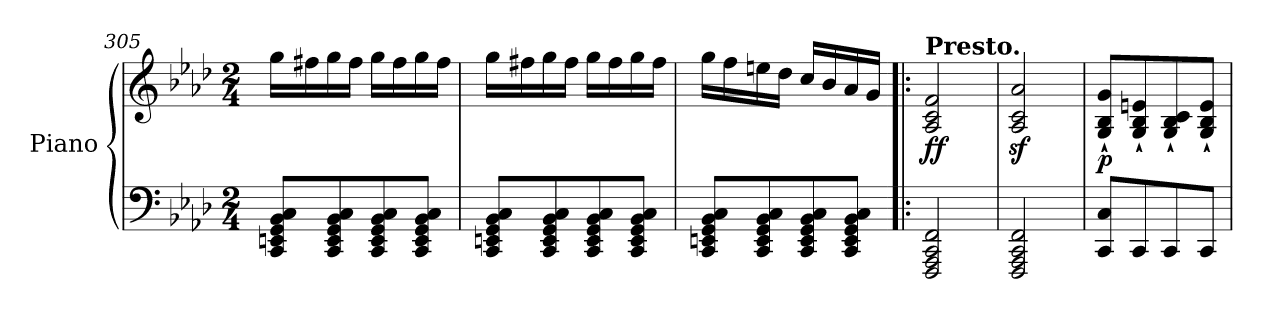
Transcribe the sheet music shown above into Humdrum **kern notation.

**kern	**kern	**dynam
*part1	*part1	*part1
*staff2	*staff1	*staff1/2
*I"Piano	*	*
*I'Pno.	*	*
*clefF4	*clefG2	*
*k[b-e-a-d-]	*k[b-e-a-d-]	*
*M2/4	*M2/4	*
*MM152	*MM152	*
=305	=305	=305
8CC/ 8EEn/ 8GG/ 8BB-/ 8C/L	16gg\LL	.
.	16ff#X\	.
8CC/ 8EE/ 8GG/ 8BB-/ 8C/	16gg\	.
.	16ff#\JJ	.
*	*MM156	*
8CC/ 8EE/ 8GG/ 8BB-/ 8C/	16gg\LL	.
.	16ff#\	.
8CC/ 8EE/ 8GG/ 8BB-/ 8C/J	16gg\	.
.	16ff#\JJ	.
!!LO:LB:g=z
=306	=306	=306
*	*MM160	*
8CC/ 8EEn/ 8GG/ 8BB-/ 8C/L	16gg\LL	.
.	16ff#X\	.
8CC/ 8EE/ 8GG/ 8BB-/ 8C/	16gg\	.
.	16ff#\JJ	.
*	*MM164	*
8CC/ 8EE/ 8GG/ 8BB-/ 8C/	16gg\LL	.
.	16ff#\	.
8CC/ 8EE/ 8GG/ 8BB-/ 8C/J	16gg\	.
.	16ff#\JJ	.
=307	=307	=307
*	*MM168	*
8CC/ 8EEn/ 8GG/ 8BB-/ 8C/L	16gg\LL	.
.	16ff\	.
8CC/ 8EE/ 8GG/ 8BB-/ 8C/	16een\	.
.	16dd-\JJ	.
*	*MM172	*
8CC/ 8EE/ 8GG/ 8BB-/ 8C/	16cc/LL	.
.	16b-/	.
8CC/ 8EE/ 8GG/ 8BB-/ 8C/J	16a-/	.
.	16g/JJ	.
=308!|:	=308!|:	=308!|:
*	*MM190	*
!	!LO:TX:a:B:t=Presto.	!
!	!	!LO:DY:b
2FFF/ 2AAA-/ 2CC/ 2FF/	2A-/ 2c/ 2f/	ff
=309	=309	=309
2FFF/ 2AAA-/ 2CC/ 2FF/	2A-/z< 2c/z< 2a-/z<	.
=310	=310	=310
*	*MM195	*
!	!	!LO:DY:b
8CC/ 8C/L	8G/` 8B-/` 8g/`L	p
8CC/	8G/` 8B-/` 8en/`	.
8CC/	8G/` 8B-/` 8c/`	.
8CC/J	8G/` 8B-/` 8e/`J	.
=	=	=
*-	*-	*-
